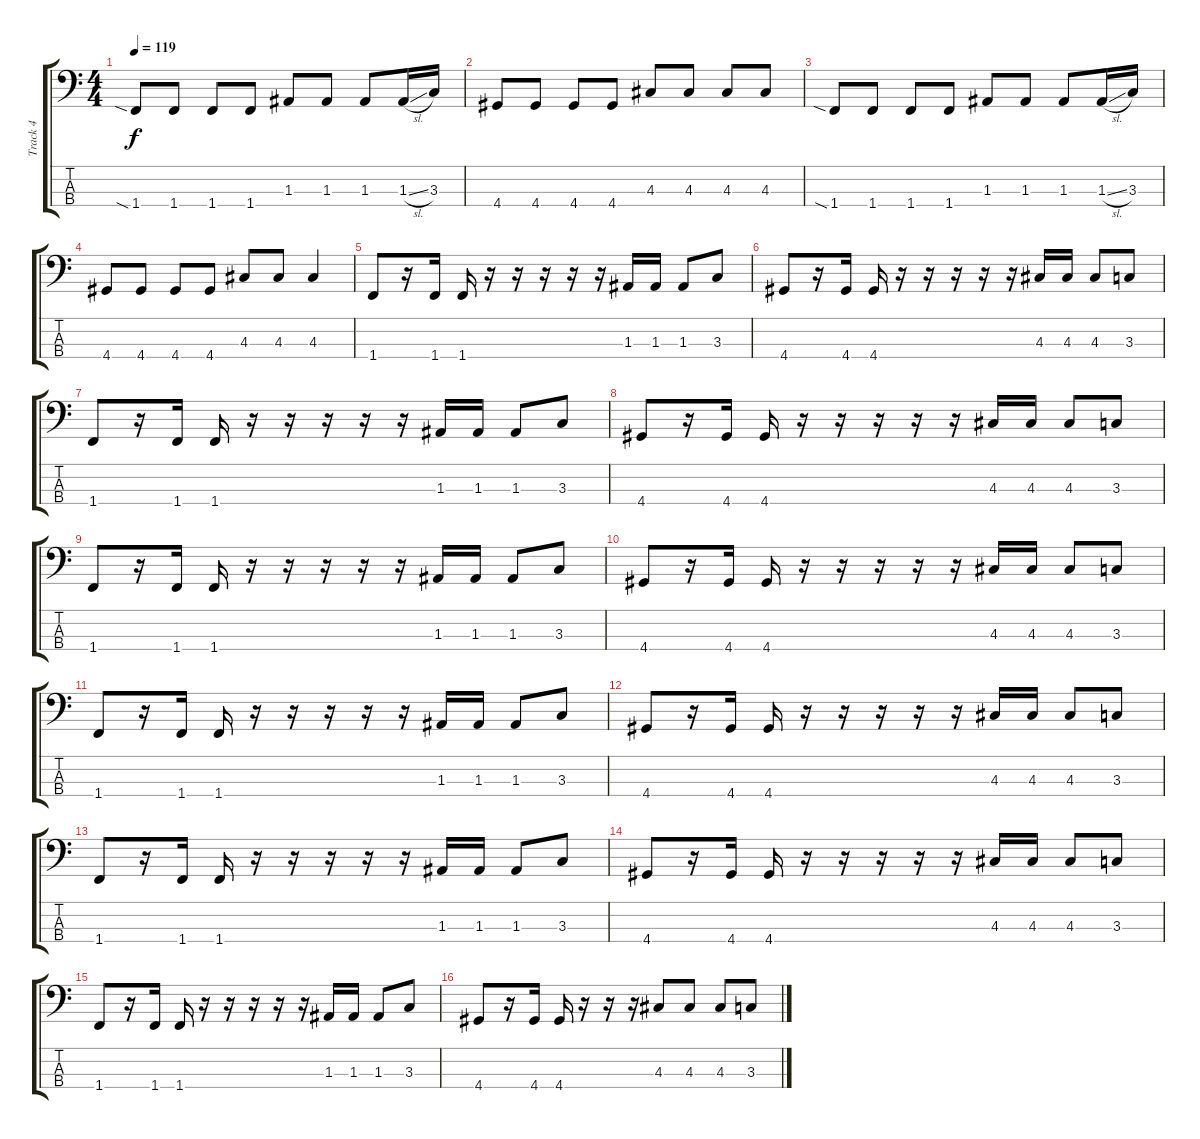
\track ("Track 4" "Track 4") {instrument electricbasspick}
\staff {score tabs}
\tuning (G2 D2 A1 E1) {hide}
\ts (4 4)
\tempo 119
\clef f4
\ks c
1.4{sia}.8{dy f} 1.4.8 1.4.8 1.4.8 1.3.8 1.3.8 1.3.8 1.3{sl}.16 3.3.16 |
4.4.8 4.4.8 4.4.8 4.4.8 4.3.8 4.3.8 4.3.8 4.3.8 |
1.4{sia}.8 1.4.8 1.4.8 1.4.8 1.3.8 1.3.8 1.3.8 1.3{sl}.16 3.3.16 |
4.4.8 4.4.8 4.4.8 4.4.8 4.3.8 4.3.8 4.3.4 |
1.4.8 r.16 1.4.16 1.4.16 r.16 r.16 r.16 r.16 r.16 1.3.16 1.3.16 1.3.8 3.3.8 |
4.4.8 r.16 4.4.16 4.4.16 r.16 r.16 r.16 r.16 r.16 4.3.16 4.3.16 4.3.8 3.3.8 |
1.4.8 r.16 1.4.16 1.4.16 r.16 r.16 r.16 r.16 r.16 1.3.16 1.3.16 1.3.8 3.3.8 |
4.4.8 r.16 4.4.16 4.4.16 r.16 r.16 r.16 r.16 r.16 4.3.16 4.3.16 4.3.8 3.3.8 |
1.4.8 r.16 1.4.16 1.4.16 r.16 r.16 r.16 r.16 r.16 1.3.16 1.3.16 1.3.8 3.3.8 |
4.4.8 r.16 4.4.16 4.4.16 r.16 r.16 r.16 r.16 r.16 4.3.16 4.3.16 4.3.8 3.3.8 |
1.4.8 r.16 1.4.16 1.4.16 r.16 r.16 r.16 r.16 r.16 1.3.16 1.3.16 1.3.8 3.3.8 |
4.4.8 r.16 4.4.16 4.4.16 r.16 r.16 r.16 r.16 r.16 4.3.16 4.3.16 4.3.8 3.3.8 |
1.4.8 r.16 1.4.16 1.4.16 r.16 r.16 r.16 r.16 r.16 1.3.16 1.3.16 1.3.8 3.3.8 |
4.4.8 r.16 4.4.16 4.4.16 r.16 r.16 r.16 r.16 r.16 4.3.16 4.3.16 4.3.8 3.3.8 |
1.4.8 r.16 1.4.16 1.4.16 r.16 r.16 r.16 r.16 r.16 1.3.16 1.3.16 1.3.8 3.3.8 |
4.4.8 r.16 4.4.16 4.4.16 r.16 r.16 r.16 4.3.8 4.3.8 4.3.8 3.3.8
